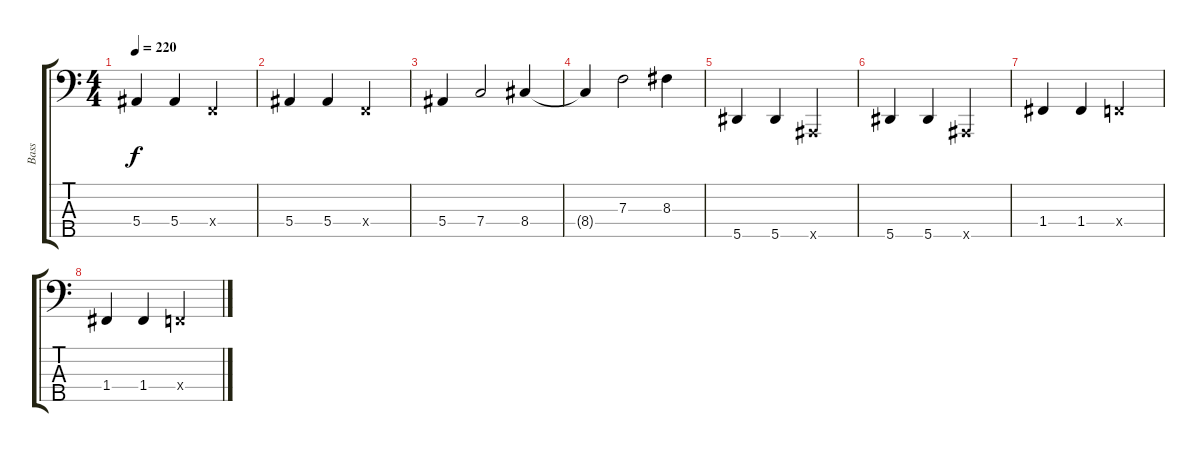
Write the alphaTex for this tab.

\track ("Bass" "Bass") {instrument electricbassfinger}
\staff {score tabs}
\tuning (Ab2 Eb2 Bb1 F1 Bb0) {hide}
\ts (4 4)
\tempo 220
\clef f4
\ks c
5.4.4{dy f} 5.4.4 0.4{x}.2 |
5.4.4 5.4.4 0.4{x}.2 |
5.4.4 7.4.2 8.4.4 |
8.4{t}.4 7.3.2 8.3.4 |
5.5.4 5.5.4 0.5{x}.2 |
5.5.4 5.5.4 0.5{x}.2 |
1.4.4 1.4.4 0.4{x}.2 |
1.4.4 1.4.4 0.4{x}.2
